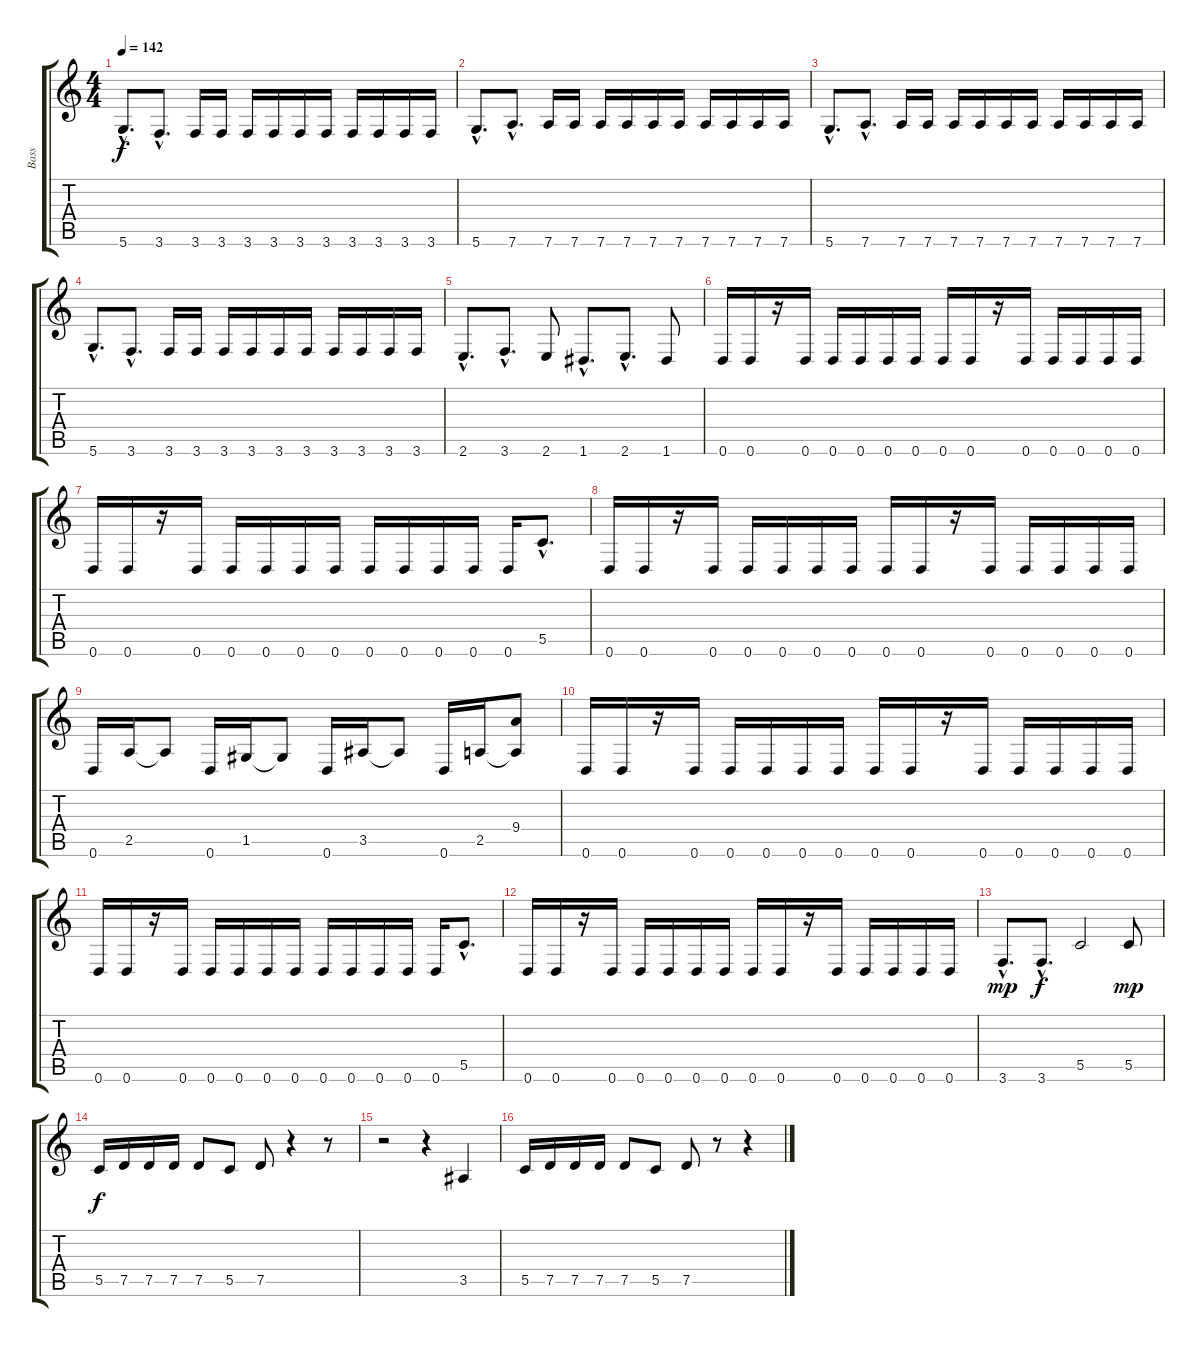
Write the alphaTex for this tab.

\track ("Bass" "Bass") {instrument electricbassfinger}
\staff {score tabs}
\tuning (D4 A3 F3 C3 G2 D2) {hide}
\ts (4 4)
\tempo 142
\clef g2
\ks c
5.6{hac}.8{d dy f} 3.6{hac}.8{d} 3.6.16 3.6.16 3.6.16 3.6.16 3.6.16 3.6.16 3.6.16 3.6.16 3.6.16 3.6.16 |
5.6{hac}.8{d} 7.6{hac}.8{d} 7.6.16 7.6.16 7.6.16 7.6.16 7.6.16 7.6.16 7.6.16 7.6.16 7.6.16 7.6.16 |
5.6{hac}.8{d} 7.6{hac}.8{d} 7.6.16 7.6.16 7.6.16 7.6.16 7.6.16 7.6.16 7.6.16 7.6.16 7.6.16 7.6.16 |
5.6{hac}.8{d} 3.6{hac}.8{d} 3.6.16 3.6.16 3.6.16 3.6.16 3.6.16 3.6.16 3.6.16 3.6.16 3.6.16 3.6.16 |
2.6{hac}.8{d} 3.6{hac}.8{d} 2.6.8 1.6{hac}.8{d} 2.6{hac}.8{d} 1.6.8 |
0.6.16 0.6.16 r.16 0.6.16 0.6.16 0.6.16 0.6.16 0.6.16 0.6.16 0.6.16 r.16 0.6.16 0.6.16 0.6.16 0.6.16 0.6.16 |
0.6.16 0.6.16 r.16 0.6.16 0.6.16 0.6.16 0.6.16 0.6.16 0.6.16 0.6.16 0.6.16 0.6.16 0.6.16 5.5{hac}.8{d} |
0.6.16 0.6.16 r.16 0.6.16 0.6.16 0.6.16 0.6.16 0.6.16 0.6.16 0.6.16 r.16 0.6.16 0.6.16 0.6.16 0.6.16 0.6.16 |
0.6.16 2.5.16 2.5{t}.8 0.6.16 1.5.16 1.5{t}.8 0.6.16 3.5.16 3.5{t}.8 0.6.16 2.5.16 (9.4 2.5{t}).8 |
0.6.16 0.6.16 r.16 0.6.16 0.6.16 0.6.16 0.6.16 0.6.16 0.6.16 0.6.16 r.16 0.6.16 0.6.16 0.6.16 0.6.16 0.6.16 |
0.6.16 0.6.16 r.16 0.6.16 0.6.16 0.6.16 0.6.16 0.6.16 0.6.16 0.6.16 0.6.16 0.6.16 0.6.16 5.5{hac}.8{d} |
0.6.16 0.6.16 r.16 0.6.16 0.6.16 0.6.16 0.6.16 0.6.16 0.6.16 0.6.16 r.16 0.6.16 0.6.16 0.6.16 0.6.16 0.6.16 |
3.6{hac}.8{d dy mp} 3.6{hac}.8{d dy f} 5.5.2 5.5.8{dy mp} |
5.5.16{dy f} 7.5.16 7.5.16 7.5.16 7.5.8 5.5.8 7.5.8 r.4 r.8 |
r.2 r.4 3.5.4 |
5.5.16 7.5.16 7.5.16 7.5.16 7.5.8 5.5.8 7.5.8 r.8 r.4
